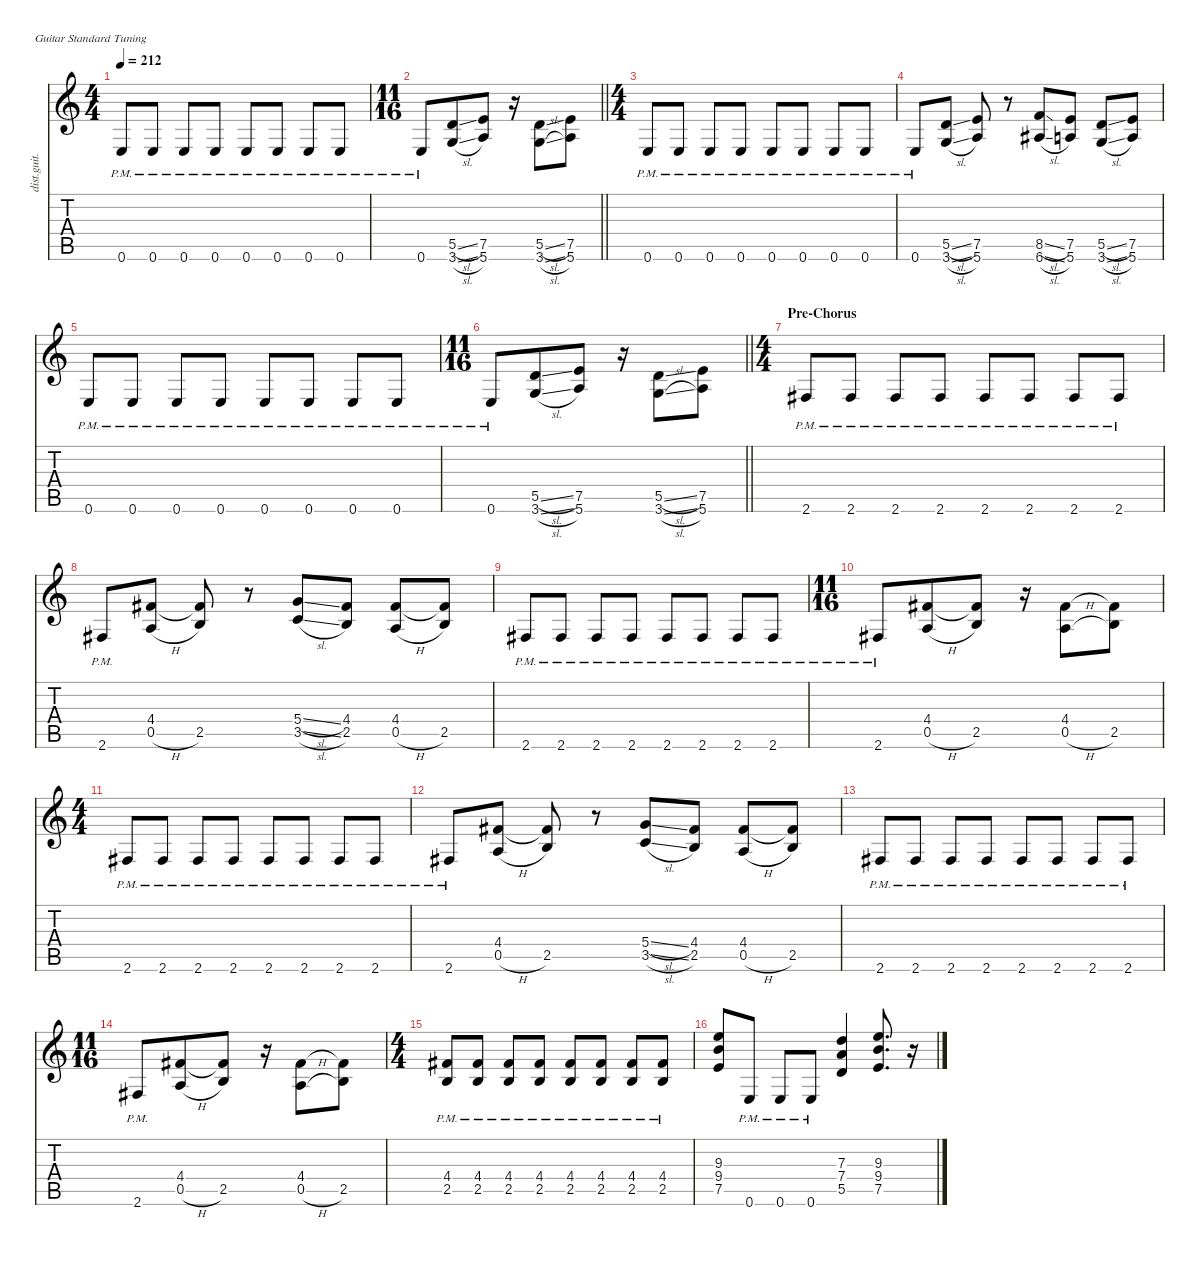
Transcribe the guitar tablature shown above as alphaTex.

\defaultSystemsLayout 4
\hideDynamics
\bracketExtendMode nobrackets
\track ("James Hetfield" "dist.guit.") {instrument distortionguitar}
\staff {score tabs}
\tuning (E4 B3 G3 D3 A2 E2)
\ts (4 4)
\tempo 212
\clef g2
\ks c
0.6{pm}.8{dy fff beam Up} 0.6{pm}.8{beam Up} 0.6{pm}.8{beam Up} 0.6{pm}.8{beam Up} 0.6{pm}.8{beam Up} 0.6{pm}.8{beam Up} 0.6{pm}.8{beam Up} 0.6{pm}.8{beam Up} |
\ts (11 16)
\beaming (8 3 2)
\barLineRight lightlight
0.6{pm}.8{beam Up} (5.5{sl} 3.6{sl}).8{beam Up} (7.5 5.6).8{beam Up} r.16{beam Down} (5.5{sl} 3.6{sl}).8{beam Up} (7.5 5.6).8{dy f beam Up} |
\ts (4 4)
\beaming (8 2 2 2 2)
0.6{pm}.8{dy fff beam Up} 0.6{pm}.8{beam Up} 0.6{pm}.8{beam Up} 0.6{pm}.8{beam Up} 0.6{pm}.8{beam Up} 0.6{pm}.8{beam Up} 0.6{pm}.8{beam Up} 0.6{pm}.8{beam Up} |
0.6{pm}.8{beam Up} (5.5{sl} 3.6{sl}).8{beam Up} (7.5 5.6).8{beam Up} r.8{beam Down} (8.5{sl} 6.6{sl acc #}).8{beam Up} (7.5 5.6).8{beam Up} (5.5{sl} 3.6{sl}).8{beam Up} (7.5 5.6).8{dy f beam Up} |
0.6{pm}.8{dy fff beam Up} 0.6{pm}.8{beam Up} 0.6{pm}.8{beam Up} 0.6{pm}.8{beam Up} 0.6{pm}.8{beam Up} 0.6{pm}.8{beam Up} 0.6{pm}.8{beam Up} 0.6{pm}.8{beam Up} |
\ts (11 16)
\beaming (8 3 2)
\barLineRight lightlight
0.6{pm}.8{beam Up} (5.5{sl} 3.6{sl}).8{beam Up} (7.5 5.6).8{beam Up} r.16{beam Down} (5.5{sl} 3.6{sl}).8{beam Up} (7.5 5.6).8{dy f beam Up} |
\ts (4 4)
\beaming (8 2 2 2 2)
\section ("" "Pre-Chorus")
2.6{pm acc #}.8{dy fff beam Up} 2.6{pm acc #}.8{beam Up} 2.6{pm acc #}.8{beam Up} 2.6{pm acc #}.8{beam Up} 2.6{pm acc #}.8{beam Up} 2.6{pm acc #}.8{beam Up} 2.6{pm acc #}.8{beam Up} 2.6{pm acc #}.8{beam Up} |
2.6{pm acc #}.8{beam Up} (4.4{acc #} 0.5{h}).8{beam Up} (4.4{t acc #} 2.5).8{dy f beam Up} r.8{beam Down} (5.4{sl} 3.5{sl}).8{beam Up} (4.4{acc #} 2.5).8{dy fff beam Up} (4.4{acc #} 0.5{h}).8{beam Up} (4.4{t acc #} 2.5).8{dy f beam Up} |
2.6{pm acc #}.8{dy fff beam Up} 2.6{pm acc #}.8{beam Up} 2.6{pm acc #}.8{beam Up} 2.6{pm acc #}.8{beam Up} 2.6{pm acc #}.8{beam Up} 2.6{pm acc #}.8{beam Up} 2.6{pm acc #}.8{beam Up} 2.6{pm acc #}.8{beam Up} |
\ts (11 16)
\beaming (8 3 2)
2.6{pm acc #}.8{beam Up} (4.4{acc #} 0.5{h}).8{beam Up} (4.4{t acc #} 2.5).8{dy f beam Up} r.16{beam Down} (4.4{acc #} 0.5{h}).8{dy fff beam Up} (4.4{t acc #} 2.5).8{dy f beam Up} |
\ts (4 4)
\beaming (8 2 2 2 2)
2.6{pm acc #}.8{dy fff beam Up} 2.6{pm acc #}.8{beam Up} 2.6{pm acc #}.8{beam Up} 2.6{pm acc #}.8{beam Up} 2.6{pm acc #}.8{beam Up} 2.6{pm acc #}.8{beam Up} 2.6{pm acc #}.8{beam Up} 2.6{pm acc #}.8{beam Up} |
2.6{pm acc #}.8{beam Up} (4.4{acc #} 0.5{h}).8{beam Up} (4.4{t acc #} 2.5).8{dy f beam Up} r.8{beam Down} (5.4{sl} 3.5{sl}).8{beam Up} (4.4{acc #} 2.5).8{dy fff beam Up} (4.4{acc #} 0.5{h}).8{beam Up} (4.4{t acc #} 2.5).8{dy f beam Up} |
2.6{pm acc #}.8{dy fff beam Up} 2.6{pm acc #}.8{beam Up} 2.6{pm acc #}.8{beam Up} 2.6{pm acc #}.8{beam Up} 2.6{pm acc #}.8{beam Up} 2.6{pm acc #}.8{beam Up} 2.6{pm acc #}.8{beam Up} 2.6{pm acc #}.8{beam Up} |
\ts (11 16)
\beaming (8 3 2)
2.6{pm acc #}.8{beam Up} (4.4{acc #} 0.5{h}).8{beam Up} (4.4{t acc #} 2.5).8{dy f beam Up} r.16{beam Down} (4.4{acc #} 0.5{h}).8{dy fff beam Up} (4.4{t acc #} 2.5).8{dy f beam Up} |
\ts (4 4)
\beaming (8 2 2 2 2)
(4.4{pm acc #} 2.5{pm}).8{beam Up} (4.4{pm acc #} 2.5{pm}).8{beam Up} (4.4{pm acc #} 2.5{pm}).8{beam Up} (4.4{pm acc #} 2.5{pm}).8{beam Up} (4.4{pm acc #} 2.5{pm}).8{beam Up} (4.4{pm acc #} 2.5{pm}).8{beam Up} (4.4{pm acc #} 2.5{pm}).8{beam Up} (4.4{pm acc #} 2.5{pm}).8{beam Up} |
(9.3 9.4 7.5).8{dy fff beam Up} 0.6{pm}.8{beam Up} 0.6{pm}.8{beam Up} 0.6{pm}.8{beam Up} (7.3 7.4 5.5).4{beam Up} (9.3 9.4 7.5).8{d beam Up} r.16{beam Down}
